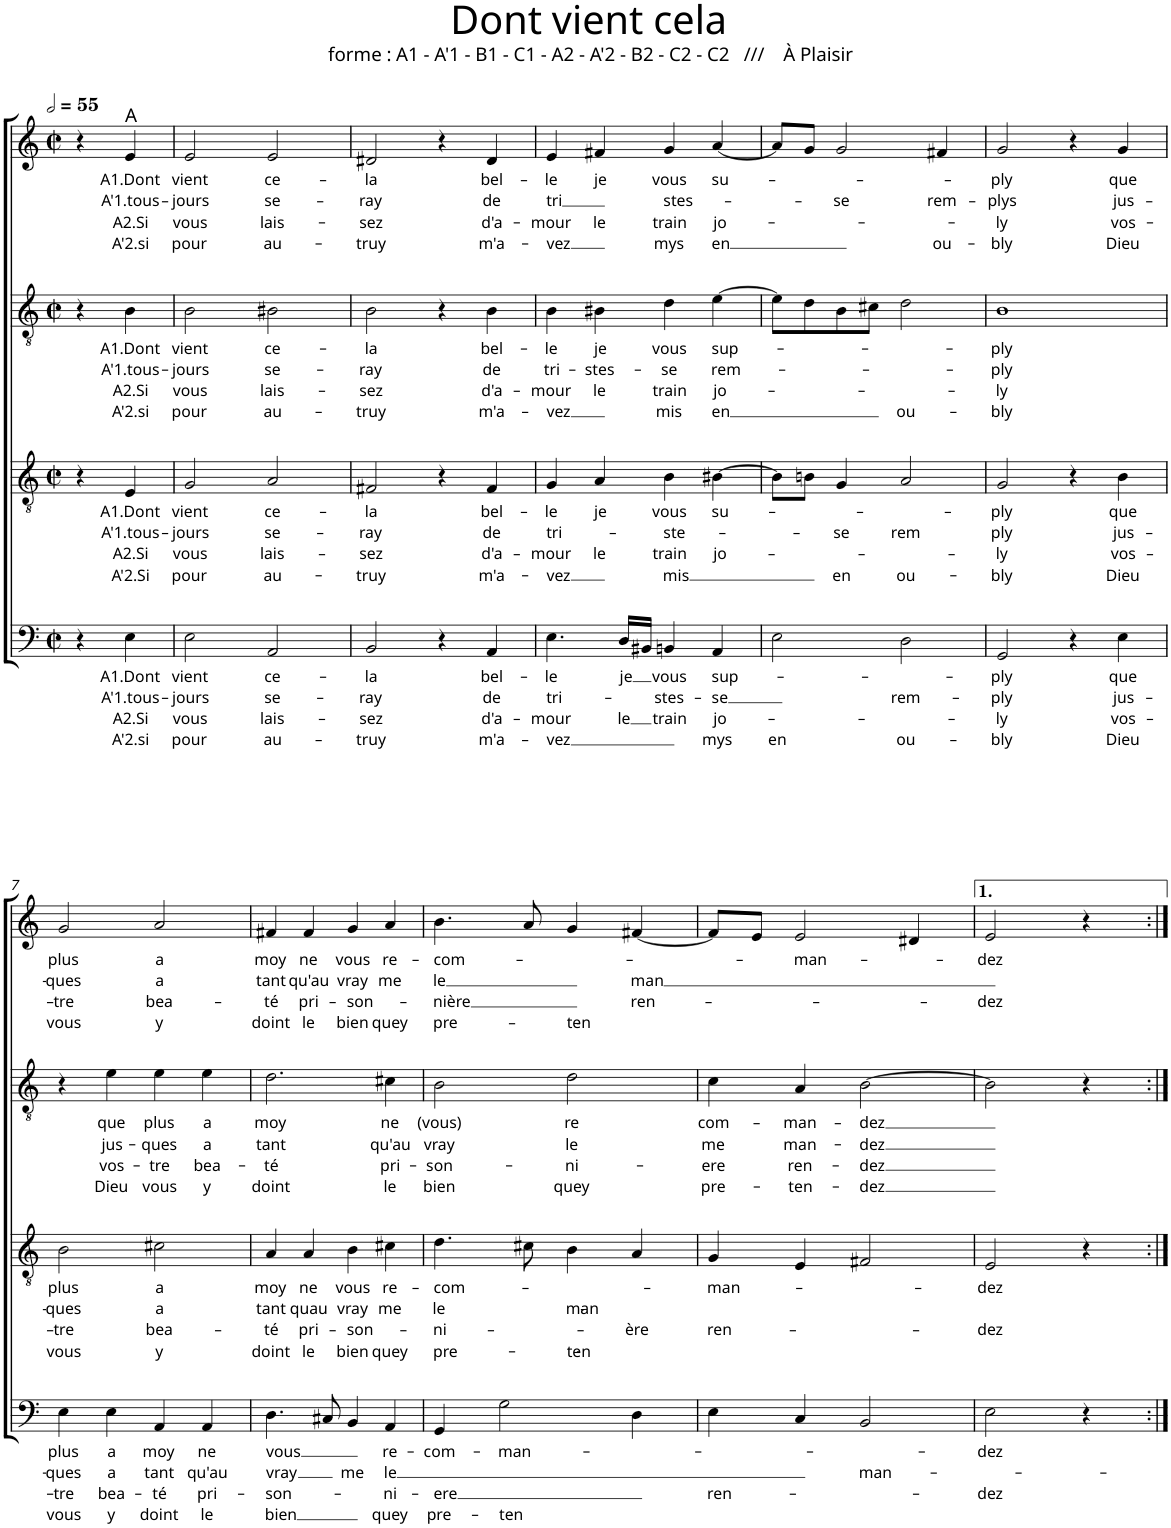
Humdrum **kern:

**kern	**text	**text	**text	**text	**kern	**text	**text	**text	**text	**kern	**text	**text	**text	**text	**kern	**text	**text	**text	**text
*part4	*part4	*part4	*part4	*part4	*part3	*part3	*part3	*part3	*part3	*part2	*part2	*part2	*part2	*part2	*part1	*part1	*part1	*part1	*part1
*staff4	*staff4	*staff4	*staff4	*staff4	*staff3	*staff3	*staff3	*staff3	*staff3	*staff2	*staff2	*staff2	*staff2	*staff2	*staff1	*staff1	*staff1	*staff1	*staff1
*I"Harpe	*	*	*	*	*I"Harpe	*	*	*	*	*I"Harpe	*	*	*	*	*I"Harpe	*	*	*	*
*I'Hp	*	*	*	*	*I'Hp	*	*	*	*	*I'Hp	*	*	*	*	*I'Hp	*	*	*	*
*clefF4	*	*	*	*	*clefGv2	*	*	*	*	*clefGv2	*	*	*	*	*clefG2	*	*	*	*
*k[]	*	*	*	*	*k[]	*	*	*	*	*k[]	*	*	*	*	*k[]	*	*	*	*
*M2/2	*	*	*	*	*M2/2	*	*	*	*	*M2/2	*	*	*	*	*M2/2	*	*	*	*
*met(c|)	*	*	*	*	*met(c|)	*	*	*	*	*met(c|)	*	*	*	*	*met(c|)	*	*	*	*
*MM110	*	*	*	*	*MM110	*	*	*	*	*MM110	*	*	*	*	*MM110	*	*	*	*
=1	=1	=1	=1	=1	=1	=1	=1	=1	=1	=1	=1	=1	=1	=1	=1	=1	=1	=1	=1
4r	.	.	.	.	4r	.	.	.	.	4r	.	.	.	.	4r	.	.	.	.
!	!	!	!	!	!	!	!	!	!	!	!	!	!	!	!LO:TX:a:t=A	!	!	!	!
!	!LO:LY:b	!LO:LY:b	!LO:LY:b	!LO:LY:b	!	!LO:LY:b	!LO:LY:b	!LO:LY:b	!LO:LY:b	!	!LO:LY:b	!LO:LY:b	!LO:LY:b	!LO:LY:b	!	!LO:LY:b	!LO:LY:b	!LO:LY:b	!LO:LY:b
4E\	A1.Dont	A'1.tous-	A2.Si	A'2.si	4E/	A1.Dont	A'1.tous-	A2.Si	A'2.Si	4B\	A1.Dont	A'1.tous-	A2.Si	A'2.si	4e/	A1.Dont	A'1.tous-	A2.Si	A'2.si
=2	=2	=2	=2	=2	=2	=2	=2	=2	=2	=2	=2	=2	=2	=2	=2	=2	=2	=2	=2
!	!LO:LY:b	!LO:LY:b	!LO:LY:b	!LO:LY:b	!	!LO:LY:b	!LO:LY:b	!LO:LY:b	!LO:LY:b	!	!LO:LY:b	!LO:LY:b	!LO:LY:b	!LO:LY:b	!	!LO:LY:b	!LO:LY:b	!LO:LY:b	!LO:LY:b
2E\	vient	-jours	vous	pour	2G/	vient	-jours	vous	pour	2B\	vient	-jours	vous	pour	2e/	vient	-jours	vous	pour
!	!LO:LY:b	!LO:LY:b	!LO:LY:b	!LO:LY:b	!	!LO:LY:b	!LO:LY:b	!LO:LY:b	!LO:LY:b	!	!LO:LY:b	!LO:LY:b	!LO:LY:b	!LO:LY:b	!	!LO:LY:b	!LO:LY:b	!LO:LY:b	!LO:LY:b
2AA/	ce-	se-	lais-	au-	2A/	ce-	se-	lais-	au-	2B#X\	ce-	se-	lais-	au-	2e/	ce-	se-	lais-	au-
=3	=3	=3	=3	=3	=3	=3	=3	=3	=3	=3	=3	=3	=3	=3	=3	=3	=3	=3	=3
!	!LO:LY:b	!LO:LY:b	!LO:LY:b	!LO:LY:b	!	!LO:LY:b	!LO:LY:b	!LO:LY:b	!LO:LY:b	!	!LO:LY:b	!LO:LY:b	!LO:LY:b	!LO:LY:b	!	!LO:LY:b	!LO:LY:b	!LO:LY:b	!LO:LY:b
2BB/	-la	-ray	-sez	-truy	2F#X/	-la	-ray	-sez	-truy	2B\	-la	-ray	-sez	-truy	2d#X/	-la	-ray	-sez	-truy
4r	.	.	.	.	4r	.	.	.	.	4r	.	.	.	.	4r	.	.	.	.
!	!LO:LY:b	!LO:LY:b	!LO:LY:b	!LO:LY:b	!	!LO:LY:b	!LO:LY:b	!LO:LY:b	!LO:LY:b	!	!LO:LY:b	!LO:LY:b	!LO:LY:b	!LO:LY:b	!	!LO:LY:b	!LO:LY:b	!LO:LY:b	!LO:LY:b
4AA/	bel-	de	d'a-	m'a-	4F#/	bel-	de	d'a-	m'a-	4B\	bel-	de	d'a-	m'a-	4d#/	bel-	de	d'a-	m'a-
=4	=4	=4	=4	=4	=4	=4	=4	=4	=4	=4	=4	=4	=4	=4	=4	=4	=4	=4	=4
!	!LO:LY:b	!LO:LY:b	!LO:LY:b	!LO:LY:b	!	!LO:LY:b	!LO:LY:b	!LO:LY:b	!LO:LY:b	!	!LO:LY:b	!LO:LY:b	!LO:LY:b	!LO:LY:b	!	!LO:LY:b	!LO:LY:b	!LO:LY:b	!LO:LY:b
4.E\	-le	tri-	-mour	-vez	4G/	-le	tri-	-mour	-vez	4B\	-le	tri-	-mour	-vez	4e/	-le	tri	-mour	-vez
!	!	!	!	!	!	!LO:LY:b	!	!LO:LY:b	!	!	!LO:LY:b	!LO:LY:b	!LO:LY:b	!	!	!LO:LY:b	!	!LO:LY:b	!
.	.	.	.	.	4A/	je	.	le	.	4B#X\	je	-stes-	le	.	4f#X/	je	.	le	.
!	!LO:LY:b	!	!LO:LY:b	!	!	!	!	!	!	!	!	!	!	!	!	!	!	!	!
16D/LL	je	.	le	.	.	.	.	.	.	.	.	.	.	.	.	.	.	.	.
16BB#X/JJ	.	.	.	.	.	.	.	.	.	.	.	.	.	.	.	.	.	.	.
!	!LO:LY:b	!LO:LY:b	!LO:LY:b	!	!	!LO:LY:b	!LO:LY:b	!LO:LY:b	!LO:LY:b	!	!LO:LY:b	!LO:LY:b	!LO:LY:b	!LO:LY:b	!	!LO:LY:b	!LO:LY:b	!LO:LY:b	!LO:LY:b
4BBn/	vous	-stes-	train	.	4B\	vous	-ste-	train	mis	4d\	vous	-se	train	mis	4g/	vous	stes-	train	mys
!	!LO:LY:b	!LO:LY:b	!LO:LY:b	!LO:LY:b	!	!LO:LY:b	!	!LO:LY:b	!	!	!LO:LY:b	!LO:LY:b	!LO:LY:b	!LO:LY:b	!	!LO:LY:b	!	!LO:LY:b	!LO:LY:b
4AA/	sup-	-se	jo-	mys	[4B#X\	su-	.	jo-	.	[4e\	sup-	rem-	jo-	en	[4a/	su-	.	jo-	en
=5	=5	=5	=5	=5	=5	=5	=5	=5	=5	=5	=5	=5	=5	=5	=5	=5	=5	=5	=5
!	!	!	!	!LO:LY:b	!	!	!	!	!	!	!	!	!	!	!	!	!	!	!
2E\	.	.	.	en	8B#\L]	.	.	.	.	8e\L]	.	.	.	.	8a/L]	.	.	.	.
.	.	.	.	.	8Bn\J	.	.	.	.	8d\	.	.	.	.	8g/J	.	.	.	.
!	!	!	!	!	!	!	!LO:LY:b	!	!LO:LY:b	!	!	!	!	!	!	!	!LO:LY:b	!	!
.	.	.	.	.	4G/	.	-se	.	en	8B\	.	.	.	.	2g/	.	-se	.	.
.	.	.	.	.	.	.	.	.	.	8c#X\J	.	.	.	.	.	.	.	.	.
!	!	!LO:LY:b	!	!LO:LY:b	!	!	!LO:LY:b	!	!LO:LY:b	!	!	!	!	!LO:LY:b	!	!	!	!	!
2D\	.	rem-	.	ou-	2A/	.	rem	.	ou-	2d\	.	.	.	ou-	.	.	.	.	.
!	!	!	!	!	!	!	!	!	!	!	!	!	!	!	!	!	!LO:LY:b	!	!LO:LY:b
.	.	.	.	.	.	.	.	.	.	.	.	.	.	.	4f#X/	.	rem-	.	ou-
=6	=6	=6	=6	=6	=6	=6	=6	=6	=6	=6	=6	=6	=6	=6	=6	=6	=6	=6	=6
!	!LO:LY:b	!LO:LY:b	!LO:LY:b	!LO:LY:b	!	!LO:LY:b	!LO:LY:b	!LO:LY:b	!LO:LY:b	!	!LO:LY:b	!LO:LY:b	!LO:LY:b	!LO:LY:b	!	!LO:LY:b	!LO:LY:b	!LO:LY:b	!LO:LY:b
2GG/	-ply	-ply	-ly	-bly	2G/	-ply	ply	-ly	-bly	1B	-ply	-ply	-ly	-bly	2g/	-ply	-plys	-ly	-bly
4r	.	.	.	.	4r	.	.	.	.	.	.	.	.	.	4r	.	.	.	.
!	!LO:LY:b	!LO:LY:b	!LO:LY:b	!LO:LY:b	!	!LO:LY:b	!LO:LY:b	!LO:LY:b	!LO:LY:b	!	!	!	!	!	!	!LO:LY:b	!LO:LY:b	!LO:LY:b	!LO:LY:b
4E\	que	jus-	vos-	Dieu	4B\	que	jus-	vos-	Dieu	.	.	.	.	.	4g/	que	jus-	vos-	Dieu
!!LO:LB:g=z
=7	=7	=7	=7	=7	=7	=7	=7	=7	=7	=7	=7	=7	=7	=7	=7	=7	=7	=7	=7
!	!LO:LY:b	!LO:LY:b	!LO:LY:b	!LO:LY:b	!	!LO:LY:b	!LO:LY:b	!LO:LY:b	!LO:LY:b	!	!	!	!	!	!	!LO:LY:b	!LO:LY:b	!LO:LY:b	!LO:LY:b
4E\	plus	-ques	-tre	vous	2B\	plus	-ques	-tre	vous	4r	.	.	.	.	2g/	plus	-ques	-tre	vous
!	!LO:LY:b	!LO:LY:b	!LO:LY:b	!LO:LY:b	!	!	!	!	!	!	!LO:LY:b	!LO:LY:b	!LO:LY:b	!LO:LY:b	!	!	!	!	!
4E\	a	a	bea-	y	.	.	.	.	.	4e\	que	jus-	vos-	Dieu	.	.	.	.	.
!	!LO:LY:b	!LO:LY:b	!LO:LY:b	!LO:LY:b	!	!LO:LY:b	!LO:LY:b	!LO:LY:b	!LO:LY:b	!	!LO:LY:b	!LO:LY:b	!LO:LY:b	!LO:LY:b	!	!LO:LY:b	!LO:LY:b	!LO:LY:b	!LO:LY:b
4AA/	moy	tant	-té	doint	2c#X\	a	a	bea-	y	4e\	plus	-ques	-tre	vous	2a/	a	a	bea-	y
!	!LO:LY:b	!LO:LY:b	!LO:LY:b	!LO:LY:b	!	!	!	!	!	!	!LO:LY:b	!LO:LY:b	!LO:LY:b	!LO:LY:b	!	!	!	!	!
4AA/	ne	qu'au	pri-	le	.	.	.	.	.	4e\	a	a	bea-	y	.	.	.	.	.
=8	=8	=8	=8	=8	=8	=8	=8	=8	=8	=8	=8	=8	=8	=8	=8	=8	=8	=8	=8
!	!LO:LY:b	!LO:LY:b	!LO:LY:b	!LO:LY:b	!	!LO:LY:b	!LO:LY:b	!LO:LY:b	!LO:LY:b	!	!LO:LY:b	!LO:LY:b	!LO:LY:b	!LO:LY:b	!	!LO:LY:b	!LO:LY:b	!LO:LY:b	!LO:LY:b
4.D\	vous	vray	-son-	bien	4A/	moy	tant	-té	doint	2.d\	moy	tant	-té	doint	4f#X/	moy	tant	-té	doint
!	!	!	!	!	!	!LO:LY:b	!LO:LY:b	!LO:LY:b	!LO:LY:b	!	!	!	!	!	!	!LO:LY:b	!LO:LY:b	!LO:LY:b	!LO:LY:b
.	.	.	.	.	4A/	ne	quau	pri-	le	.	.	.	.	.	4f#/	ne	qu'au	pri-	le
8C#X/	.	.	.	.	.	.	.	.	.	.	.	.	.	.	.	.	.	.	.
!	!	!LO:LY:b	!	!	!	!LO:LY:b	!LO:LY:b	!LO:LY:b	!LO:LY:b	!	!	!	!	!	!	!LO:LY:b	!LO:LY:b	!LO:LY:b	!LO:LY:b
4BB/	.	me	.	.	4B\	vous	vray	-son-	bien	.	.	.	.	.	4g/	vous	vray	-son-	bien
!	!LO:LY:b	!LO:LY:b	!LO:LY:b	!LO:LY:b	!	!LO:LY:b	!LO:LY:b	!	!LO:LY:b	!	!LO:LY:b	!LO:LY:b	!LO:LY:b	!LO:LY:b	!	!LO:LY:b	!LO:LY:b	!	!LO:LY:b
4AA/	re-	le	-ni-	quey	4c#X\	re-	me	.	quey	4c#X\	ne	qu'au	pri-	le	4a/	re-	me	.	quey
=9	=9	=9	=9	=9	=9	=9	=9	=9	=9	=9	=9	=9	=9	=9	=9	=9	=9	=9	=9
!	!LO:LY:b	!	!LO:LY:b	!LO:LY:b	!	!LO:LY:b	!LO:LY:b	!LO:LY:b	!LO:LY:b	!	!LO:LY:b	!LO:LY:b	!LO:LY:b	!LO:LY:b	!	!LO:LY:b	!LO:LY:b	!LO:LY:b	!LO:LY:b
4GG/	-com-	.	-ere	pre-	4.d\	-com-	le	-ni-	pre-	2B\	(vous)	vray	-son-	bien	4.b\	-com-	le	-nière	pre-
!	!LO:LY:b	!	!	!LO:LY:b	!	!	!	!	!	!	!	!	!	!	!	!	!	!	!
2G\	-man-	.	.	-ten-	.	.	.	.	.	.	.	.	.	.	.	.	.	.	.
.	.	.	.	.	8c#X\	.	.	.	.	.	.	.	.	.	8a/	.	.	.	.
!	!	!	!	!	!	!	!LO:LY:b	!	!LO:LY:b	!	!LO:LY:b	!LO:LY:b	!LO:LY:b	!LO:LY:b	!	!	!	!	!LO:LY:b
.	.	.	.	.	4B\	.	man-	.	-ten-	2d\	re	le	-ni-	quey	4g/	.	.	.	-ten-
!	!	!	!	!	!	!	!	!LO:LY:b	!	!	!	!	!	!	!	!	!LO:LY:b	!LO:LY:b	!
4D\	.	.	.	.	4A/	.	.	-ère	.	.	.	.	.	.	[4f#X/	.	man	ren-	.
=10	=10	=10	=10	=10	=10	=10	=10	=10	=10	=10	=10	=10	=10	=10	=10	=10	=10	=10	=10
!	!	!	!LO:LY:b	!	!	!LO:LY:b	!	!LO:LY:b	!	!	!LO:LY:b	!LO:LY:b	!LO:LY:b	!LO:LY:b	!	!	!	!	!
4E\	.	.	ren-	.	4G/	-man-	.	ren-	.	4c\	com-	me	-ere	pre-	8f#/L]	.	.	.	.
.	.	.	.	.	.	.	.	.	.	.	.	.	.	.	8e/J	.	.	.	.
!	!	!	!	!	!	!	!	!	!	!	!LO:LY:b	!LO:LY:b	!LO:LY:b	!LO:LY:b	!	!LO:LY:b	!	!	!
4C/	.	.	.	.	4E/	.	.	.	.	4A/	-man-	man-	ren-	-ten-	2e/	-man-	.	.	.
!	!	!LO:LY:b	!	!	!	!	!	!	!	!	!LO:LY:b	!LO:LY:b	!LO:LY:b	!LO:LY:b	!	!	!	!	!
2BB/	.	man-	.	.	2F#X/	.	.	.	.	[2B\	-dez	-dez	-dez	-dez	.	.	.	.	.
.	.	.	.	.	.	.	.	.	.	.	.	.	.	.	4d#X/	.	.	.	.
=11	=11	=11	=11	=11	=11	=11	=11	=11	=11	=11	=11	=11	=11	=11	=11	=11	=11	=11	=11
!	!LO:LY:b	!	!LO:LY:b	!	!	!LO:LY:b	!	!LO:LY:b	!	!	!	!	!	!	!	!LO:LY:b	!	!LO:LY:b	!
2E\	-dez	.	-dez	.	2E/	-dez	.	-dez	.	2B\]	.	.	.	.	2e/	-dez	.	-dez	.
4r	.	.	.	.	4r	.	.	.	.	4r	.	.	.	.	4r	.	.	.	.
=:|!	=:|!	=:|!	=:|!	=:|!	=:|!	=:|!	=:|!	=:|!	=:|!	=:|!	=:|!	=:|!	=:|!	=:|!	=:|!	=:|!	=:|!	=:|!	=:|!
*-	*-	*-	*-	*-	*-	*-	*-	*-	*-	*-	*-	*-	*-	*-	*-	*-	*-	*-	*-
